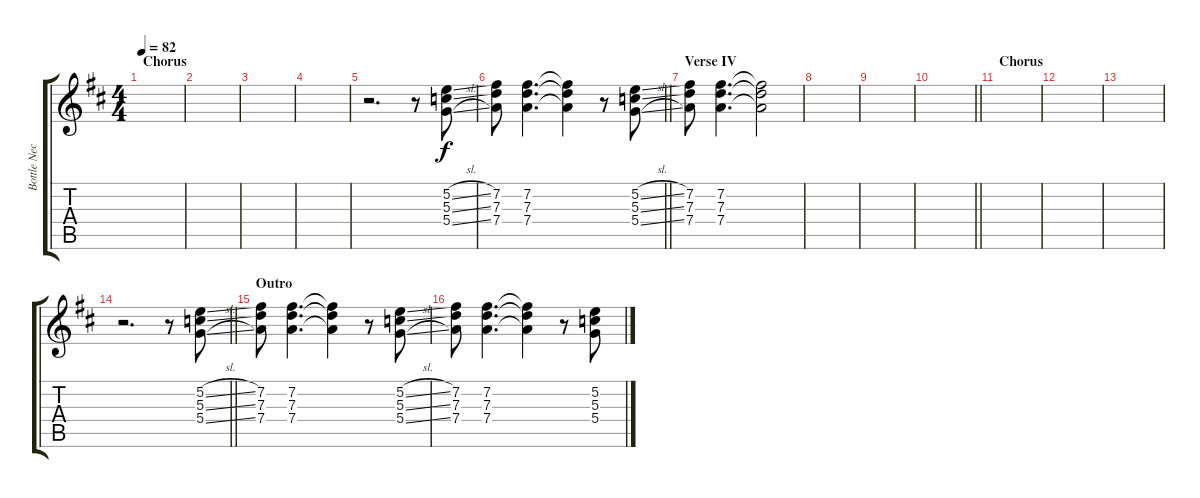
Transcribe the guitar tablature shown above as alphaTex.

\track ("Bottle Neck Guitar" "Bottle Nec") {instrument electricguitarclean}
\staff {score tabs}
\tuning (E4 B3 G3 D3 A2 E2) {hide}
\ts (4 4)
\section ("" "Chorus")
\tempo 82
\clef g2
\ks d
|
|
|
|
r.2{d} r.8 (5.2{sl} 5.3{sl} 5.4{sl}).8 |
\barLineRight lightlight
(7.2 7.3 7.4).8 (7.2 7.3 7.4).4{d} (7.2{t} 7.3{t} 7.4{t}).4 r.8 (5.2{sl} 5.3{sl} 5.4{sl}).8 |
\section ("" "Verse IV")
(7.2 7.3 7.4).8 (7.2 7.3 7.4).4{d} (7.2{t} 7.3{t} 7.4{t}).2 |
|
|
\barLineRight lightlight
|
\section ("" "Chorus")
|
|
|
\barLineRight lightlight
r.2{d} r.8 (5.2{sl} 5.3{sl} 5.4{sl}).8 |
\section ("" "Outro")
(7.2 7.3 7.4).8 (7.2 7.3 7.4).4{d} (7.2{t} 7.3{t} 7.4{t}).4 r.8 (5.2{sl} 5.3{sl} 5.4{sl}).8 |
(7.2 7.3 7.4).8 (7.2 7.3 7.4).4{d} (7.2{t} 7.3{t} 7.4{t}).4 r.8 (5.2{sl} 5.3{sl} 5.4{sl}).8
